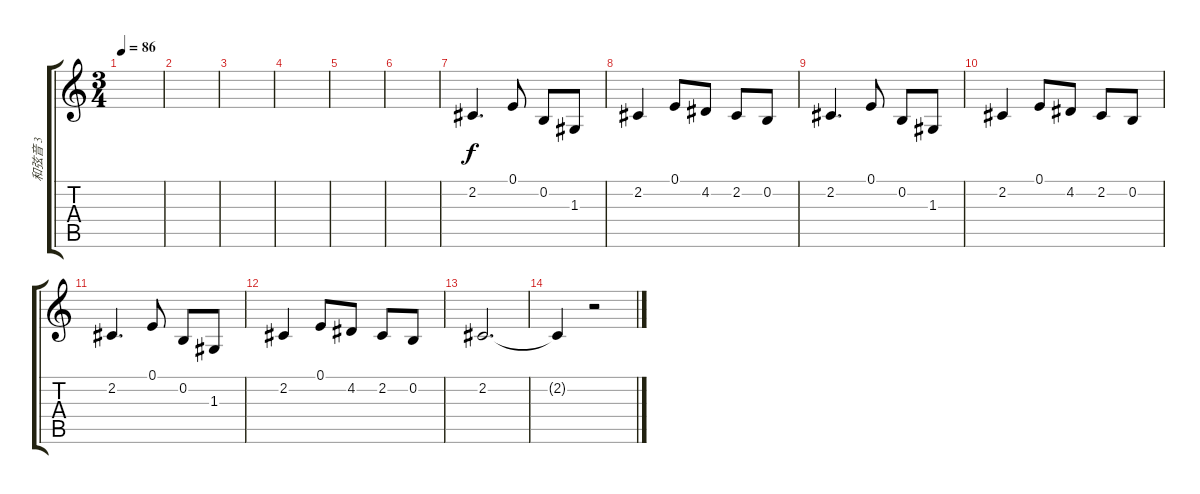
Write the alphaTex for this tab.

\track ("和弦音 3  " "和弦音 3  ") {instrument choiraahs}
\staff {score tabs}
\tuning (E4 B3 G3 D3 A2 E2) {hide}
\ts (3 4)
\tempo 86
\clef g2
\ks c
|
|
|
|
|
|
2.2.4{d} 0.1.8 0.2.8 1.3.8 |
2.2.4 0.1.8 4.2.8 2.2.8 0.2.8 |
2.2.4{d} 0.1.8 0.2.8 1.3.8 |
2.2.4 0.1.8 4.2.8 2.2.8 0.2.8 |
2.2.4{d} 0.1.8 0.2.8 1.3.8 |
2.2.4 0.1.8 4.2.8 2.2.8 0.2.8 |
2.2.2{d} |
2.2{t}.4 r.2
